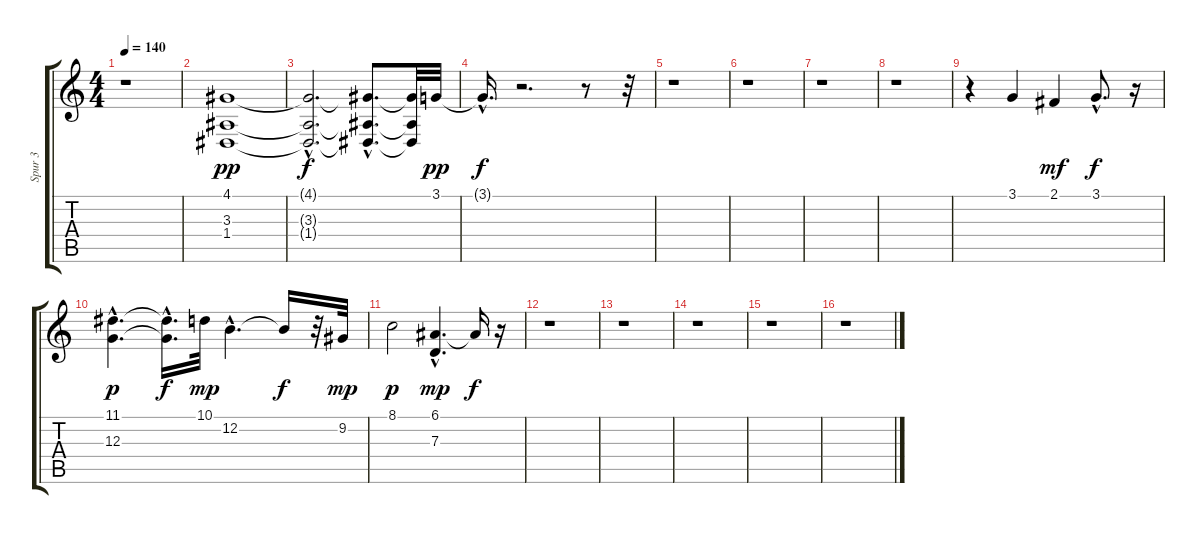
\track ("Spur 3" "Spur 3") {instrument accordion}
\staff {score tabs}
\tuning (E4 B3 G3 D3 A2 E2) {hide}
\ts (4 4)
\tempo 140
\clef g2
\ks c
r.1{dy f} |
(4.1 3.3 1.4).1{dy pp} |
(4.1{hac t} 3.3{hac t} 1.4{hac t}).2{d dy f} (4.1{hac t} 3.3{hac t} 1.4{hac t}).8{d} (4.1{t} 3.3{t} 1.4{t}).32 3.1.32{dy pp} |
3.1{hac t}.16{d dy f} r.2{d} r.8 r.32 |
r.1 |
r.1 |
r.1 |
r.1 |
r.4 3.1.4 2.1.4{dy mf} 3.1{hac}.8{d dy f} r.16 |
(11.1{hac} 12.3{hac}).4{d dy p} (11.1{t} 12.3{hac t}).16{d dy f} 10.1.32{dy mp} 12.2{hac}.4{d} 12.2{t}.16{dy f} r.32 9.2.32{dy mp} |
8.1.2{dy p} (6.1{hac} 7.3{hac}).4{d dy mp} 6.1{t}.16{dy f} r.16 |
r.1 |
r.1 |
r.1 |
r.1 |
r.1
